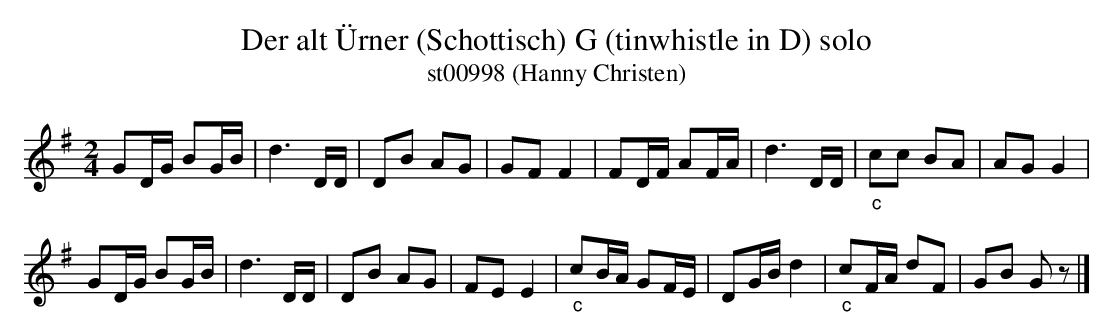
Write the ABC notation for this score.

X:1
T:Der alt \"Urner (Schottisch) G (tinwhistle in D) solo
T:st00998 (Hanny Christen)
M:2/4
L:1/16
K:G transpose=12
G2DG B2GB | d6DD | D2B2 A2G2 | G2F2F4 | F2DF A2FA | d6DD | "_c"c2c2 B2A2 | A2G2G4 |
G2DG B2GB | d6 DD | D2B2 A2G2 | F2E2E4 | "_c"c2BA G2FE | D2GBd4 | "_c"c2FA d2F2 | G2B2 G2z2 |]
